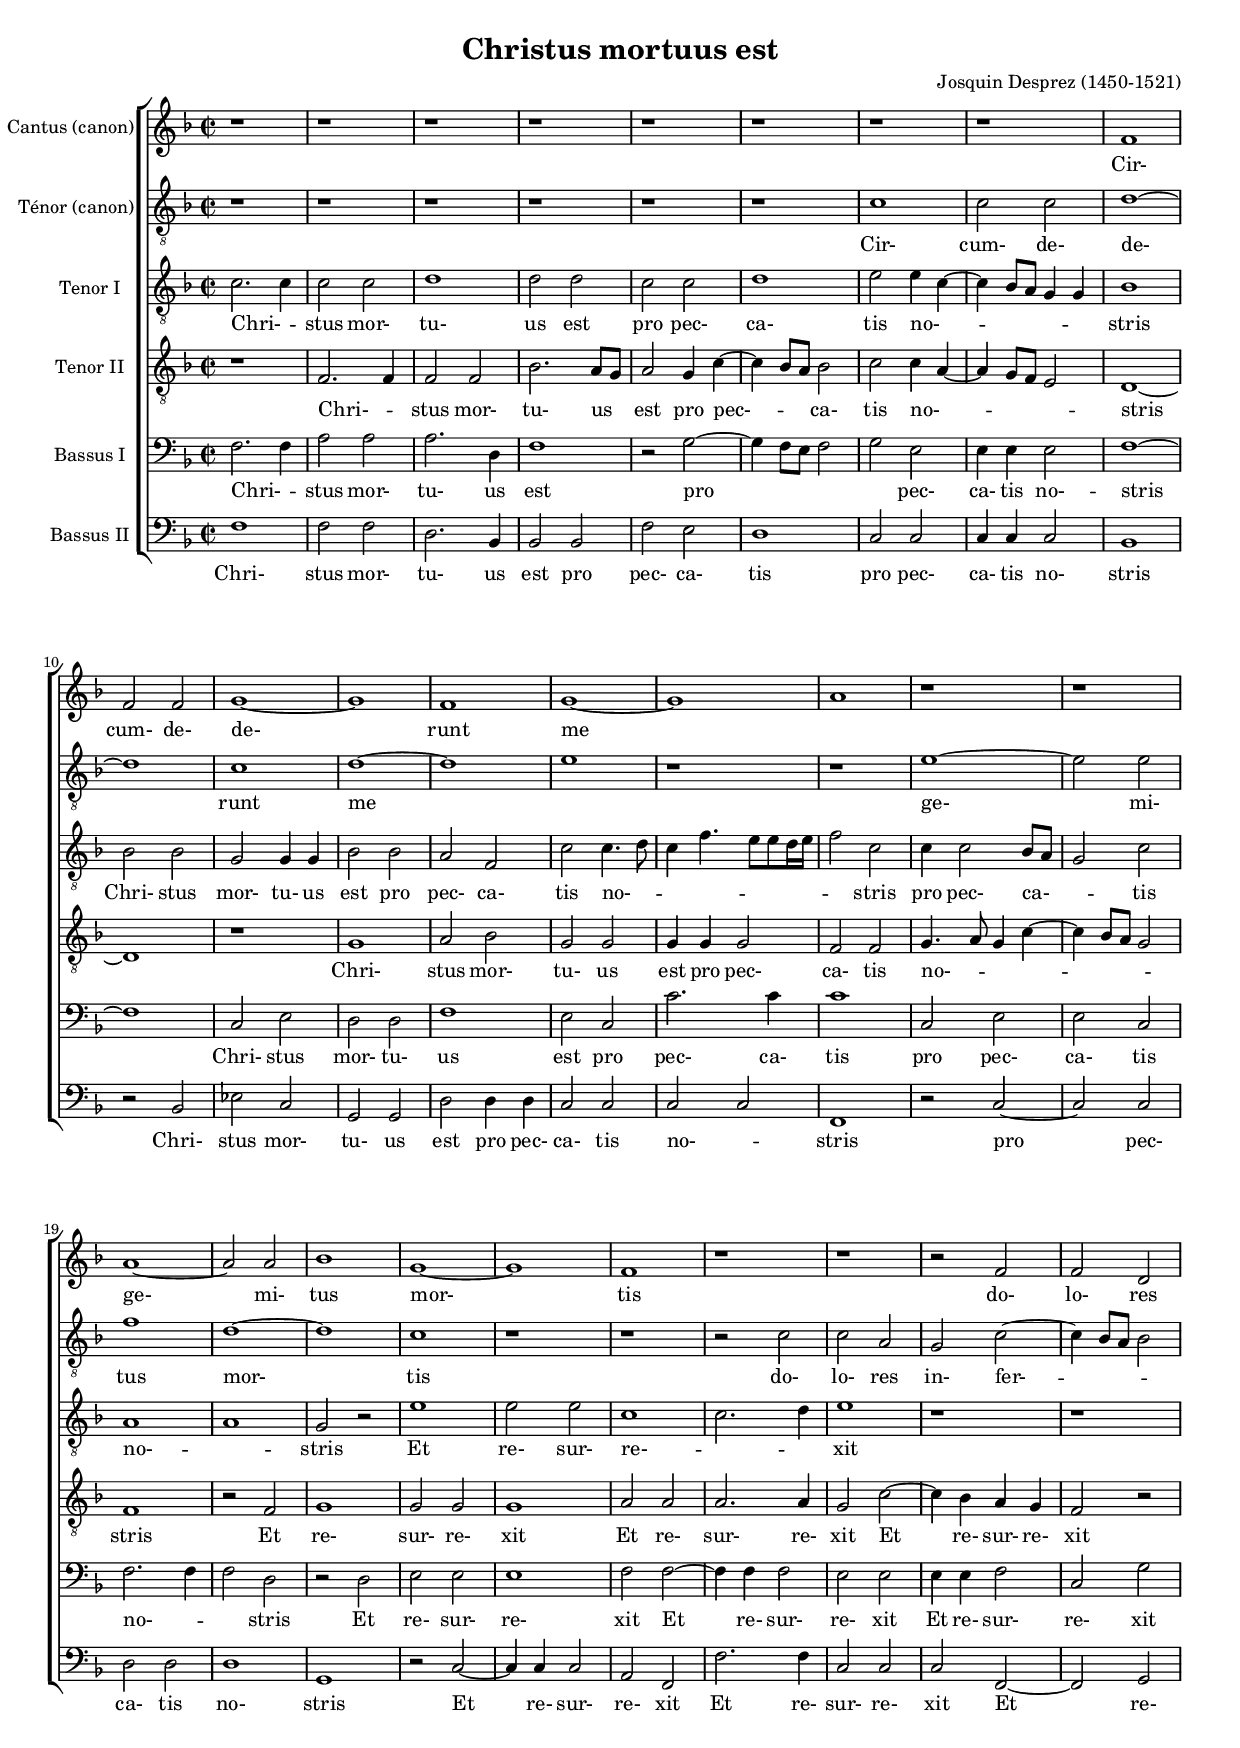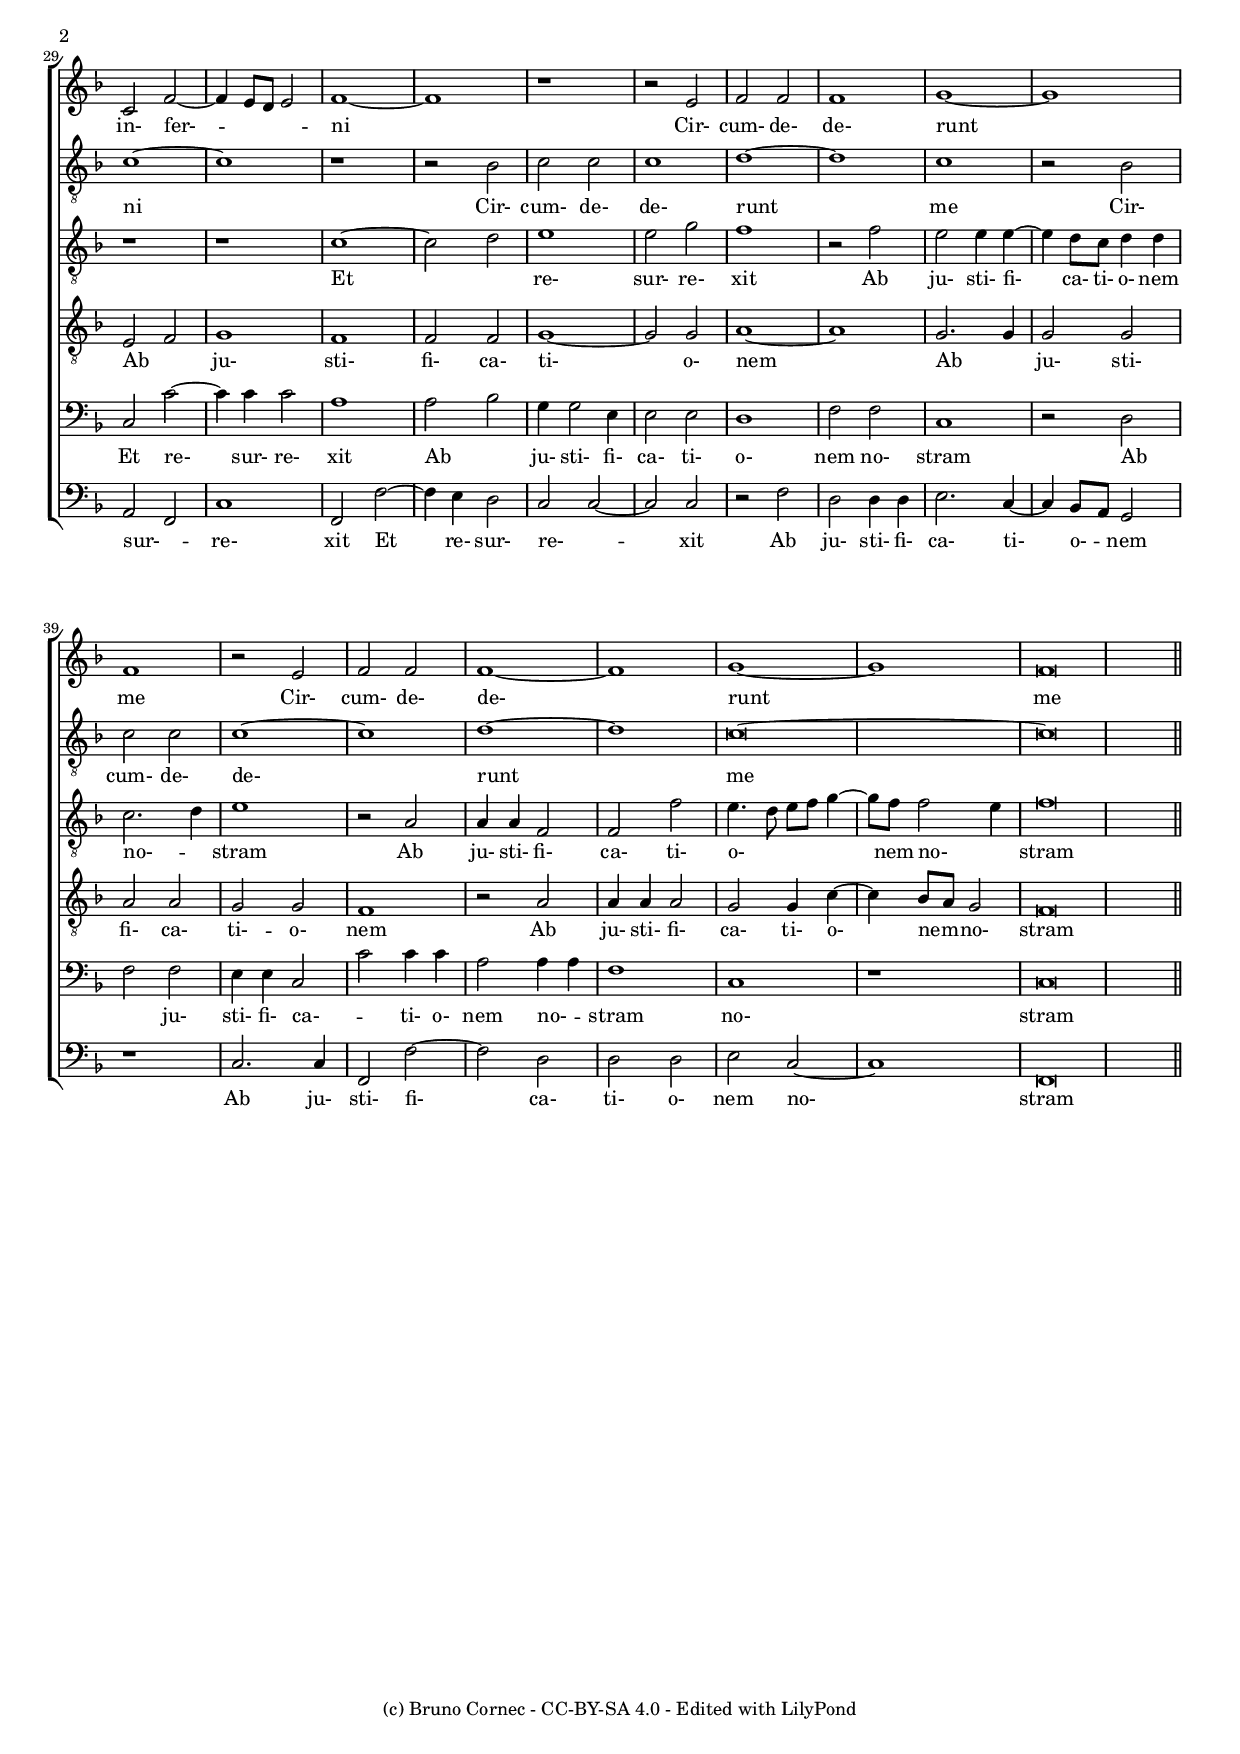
\version "2.19.80"
\include "italiano.ly"
#(set-global-staff-size 16)

\header{
	composer="Josquin Desprez (1450-1521)"
	title="Christus mortuus est"
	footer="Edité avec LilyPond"
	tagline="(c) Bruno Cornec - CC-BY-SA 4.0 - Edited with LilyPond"
	poet = ""
}



%%%%%%%%%%%%%%%%%%%%%%%%%%%%%%%%%%%%%%%%%%%%%%%%%%%%%%%%%%%%%

global={\key fa \major \time 2/2
}

cantus={
	\relative do' {
	  r1 r1 r1 r1 r1 r1 r1 r1 |
	  fa1 fa2 fa sol1~ sol fa sol~ sol la |
	  r1 r1 la1~ la2 la sib1 sol1~ sol fa |
	  r1 r1 r2 fa fa re do fa~ fa4 mi8 re mi2 fa1~ fa1 |
	  r1 r2 mi2 fa fa fa1 sol1~ sol fa r2 mi fa fa fa1~ fa sol1~ sol fa\breve \bar "||"
	}
}
canon={
	\relative do' {
	  r1 r1 r1 r1 r1 r1 |
	  do do2 do re1~ re do re~ re mi |
	  r1 r1 mi1~ mi2 mi fa1 re1~ re do |
	  r1 r1 r2 do do la sol do~ do4 sib8 la sib2 do1~ do |
	  r1 r2 sib2 do do do1 re1~ re do r2 sib do do do1~ do re1~ re do\breve~ do\breve \bar "||"
	}
}
tenorI={
	\relative do' {
	  do2. do4 do2 do re1 re2 re do do re1 mi2 mi4 do~ do sib8 la sol4 sol
	  sib1 sib2 sib sol sol4 sol sib2 sib la fa do' do4. re8 do4 fa4. mi8 mi8 re16 mi fa2
	  do2 do4 do2 sib8 la sol2 do la1 la sol2 r2 |
	  mi'1 mi2 mi do1 do2. re4 mi1 r1 r1 r1 r1 |
	  do1~ do2 re mi1 mi2 sol fa1 r2
	  fa2 mi mi4 mi~ mi4 re8 do re4 re do2. re4 mi1 r2 
	  la,2 la4 la fa2 fa fa' mi4. re8 mi fa sol4~ sol8 fa fa2 mi4 fa\breve \bar "||"
  }
}
tenorII={
	\relative do' {
	  r1 fa,2. fa4 fa2 fa sib2. la8 sol la2 sol4 do4~ do sib8 la sib2 do do4 la4~ la sol8 fa mi2 re1~ re
	  r1 sol1 la2 sib sol sol sol4 sol sol2 fa fa sol4. la8 sol4 do4~ do sib8 la sol2 fa1
	  r2 fa sol1 sol2 sol sol1 la2 la la2. la4 sol2 do2~ do4 sib la sol fa2 r2
	  mi2 fa sol1 fa fa2 fa sol1~ sol2 sol la1~ la sol2. sol4 sol2 sol la la sol sol fa1 
	  r2 la la4 la la2 sol sol4 do~ do sib8 la sol2 fa\breve \bar "||"
  }
}
bassusI={
	\relative fa {
	  fa2. fa4 la2 la la2. re,4 fa1 r2 sol~ sol4 fa8 mi fa2 sol mi mi4 mi mi2 fa1~ fa
	  do2 mi re re fa1 mi2 do do'2. do4 do1 do,2 mi mi do fa2. fa4 fa2 re
	  r2 re mi mi mi1 fa2 fa~ fa4 fa fa2 mi mi mi4 mi fa2 do sol' do, do'~ do4 do do2 la1
	  la2 sib sol4 sol2 mi4 mi2 mi re1 fa2 fa do1
	  r2 re fa fa mi4 mi do2 do' do4 do la2 la4 la fa1 do1 r do\breve
	\bar "||"
  }
}
bassusII={
	\relative fa {
	  fa1 fa2 fa re2. sib4 sib2 sib fa' mi re1 do2 do do4 do do2 sib1
	  r2 sib mib do sol sol re' re4 re do2 do do do fa,1
	  r2 do'~ do do re re re1 sol,
	  r2 do~ do4 do do2 la fa fa'2. fa4 do2 do do fa,~ fa sol la fa do'1 fa,2 fa'2~ fa4 mi re2 do do~ do do 
	  r2 fa re re4 re mi2. do4~ do sib8 la sol2 
	  r1 do2. do4 fa,2 fa'~ fa re re re mi do~ do1 fa,\breve
	\bar "||"
  }
}
textcantus=\lyricmode {
  Cir- cum- de- de- runt me _ 
  ge- mi- tus mor- tis
  do- lo- res in- fer- -- _ _ _ ni
  Cir- cum- de- de- runt me
  Cir- cum- de- de- runt me
}
textcanon=\lyricmode {
  Cir- cum- de- de- runt me _ 
  ge- mi- tus mor- tis
  do- lo- res in- fer- -- _ _ _ ni
  Cir- cum- de- de- runt me
  Cir- cum- de- de- runt me
}
texttenorI=\lyricmode {
  Chri- -- _ stus mor- tu- us est pro pec- ca- tis no- -- _ _ _ _ _ stris
  Chri- stus mor- tu- us est pro pec- ca- tis no- -- _ _ _ _ _ _ _ _ stris
  pro pec- ca- -- _ _ tis no- -- _ stris
  Et re- sur- re- -- _ _ xit
  Et _ re- sur- re- xit
  Ab ju- sti- fi- ca- ti- o- nem no- -- _ stram
  Ab ju- sti- fi- ca- ti- o- _ _ _ _ nem no- _ stram
}
texttenorII=\lyricmode {
  Chri- -- _ stus mor- tu- us _ est pro pec- -- _ _ ca- tis no- -- _ _ _ _ stris
  Chri- stus mor- tu- us est pro pec- ca- tis no- -- _ _ _ _ _ _ stris
  Et re- sur- re- xit
  Et re- sur- re- xit Et re- sur- re- xit
  Ab _ ju- sti- fi- ca- ti- o- nem
  Ab _ ju- sti- fi- ca- ti- -- o- nem
  Ab ju- sti- fi- ca- ti- o- nem -- _ no- stram
}
textbassusI=\lyricmode {
  Chri- -- _ stus mor- tu- us est pro _ _ _ _ pec- ca- tis no- -- stris
  Chri- stus mor- tu- us est pro pec- ca- tis pro pec- ca- tis no- -- _ _ stris
  Et re- sur- re- xit Et re- sur- re- xit
  Et re- sur- re- xit Et re- sur- re- xit
  Ab _ ju- sti- fi- ca- ti- o- nem no- stram
  Ab _ ju- sti- fi- ca- -- _ ti- o- nem no- -- _ stram
  no- stram
}
textbassusII=\lyricmode {
  Chri- stus mor- tu- us est pro pec- ca- tis pro pec- ca- tis no- stris
  Chri- stus mor- tu- us est pro pec- ca- tis no- -- _ stris
  pro pec- ca- tis no- stris
  Et re- sur- re- xit
  Et re- sur- re- xit Et re- sur- -- _ re- xit
  Et re- sur- re- -- _ xit
  Ab ju- sti- fi- ca- ti- o- -- _ nem
  Ab ju- sti- fi- ca- ti- o- nem no- stram
}

\score{
	\context ChoirStaff <<
		\context Staff = "v1"<<
			\set Staff.instrumentName = "Cantus (canon)"
			\global
			\context Voice = "soprano" {
			  \clef	treble
			  \cantus
			}
		\context Lyrics="l1" \lyricmode { \lyricsto "soprano" \textcantus }
		>>

		\context Staff = "v2"<<
			\set Staff.instrumentName = "Ténor (canon)"
			\global
			\context Voice = "canon" {
			  \clef "G_8"	
			  \canon
			}
		\context Lyrics="l2" \lyricmode { \lyricsto "canon" \textcanon }
		>>


		\context Staff = "v3"<<
			\override Staff.VerticalAxisGroup.Y-extent = #'(0 . 0)
			\set Staff.instrumentName = "Tenor I"
			\global
			\context Voice = "tenorI" {
			  \clef "G_8"	
			  \tenorI
		  }
		\context Lyrics="l3"  \lyricmode { \lyricsto "tenorI" \texttenorI }
		>>


		\context Staff = "v4"<<
			\override Staff.VerticalAxisGroup.Y-extent = #'(0 . 0)
			\set Staff.instrumentName = "Tenor II"
			\global
			\context Voice = "tenorII" {
			  \clef "G_8"	
			  \tenorII
		  }
		\context Lyrics="l4"  \lyricmode { \lyricsto "tenorII" \texttenorII }
		>>

		\context Staff ="v5"<<
			\set Staff.instrumentName = "Bassus I"
			\global
			\context Voice = "bassusI" {
			\clef bass
			\bassusI
		  }
		>>
		\context Lyrics="l5" \lyricmode { \lyricsto "bassusI" \textbassusI }

		\context Staff ="v6"<<
			\set Staff.instrumentName = "Bassus II"
			\global
			\context Voice = "bassusII" {
			\clef bass
			\bassusII
		  }
		>>
		\context Lyrics="l6" \lyricmode { \lyricsto "bassusII" \textbassusII }
	>>
  \layout {
  }
  \midi {
    \tempo 4 = 120
    }

}

